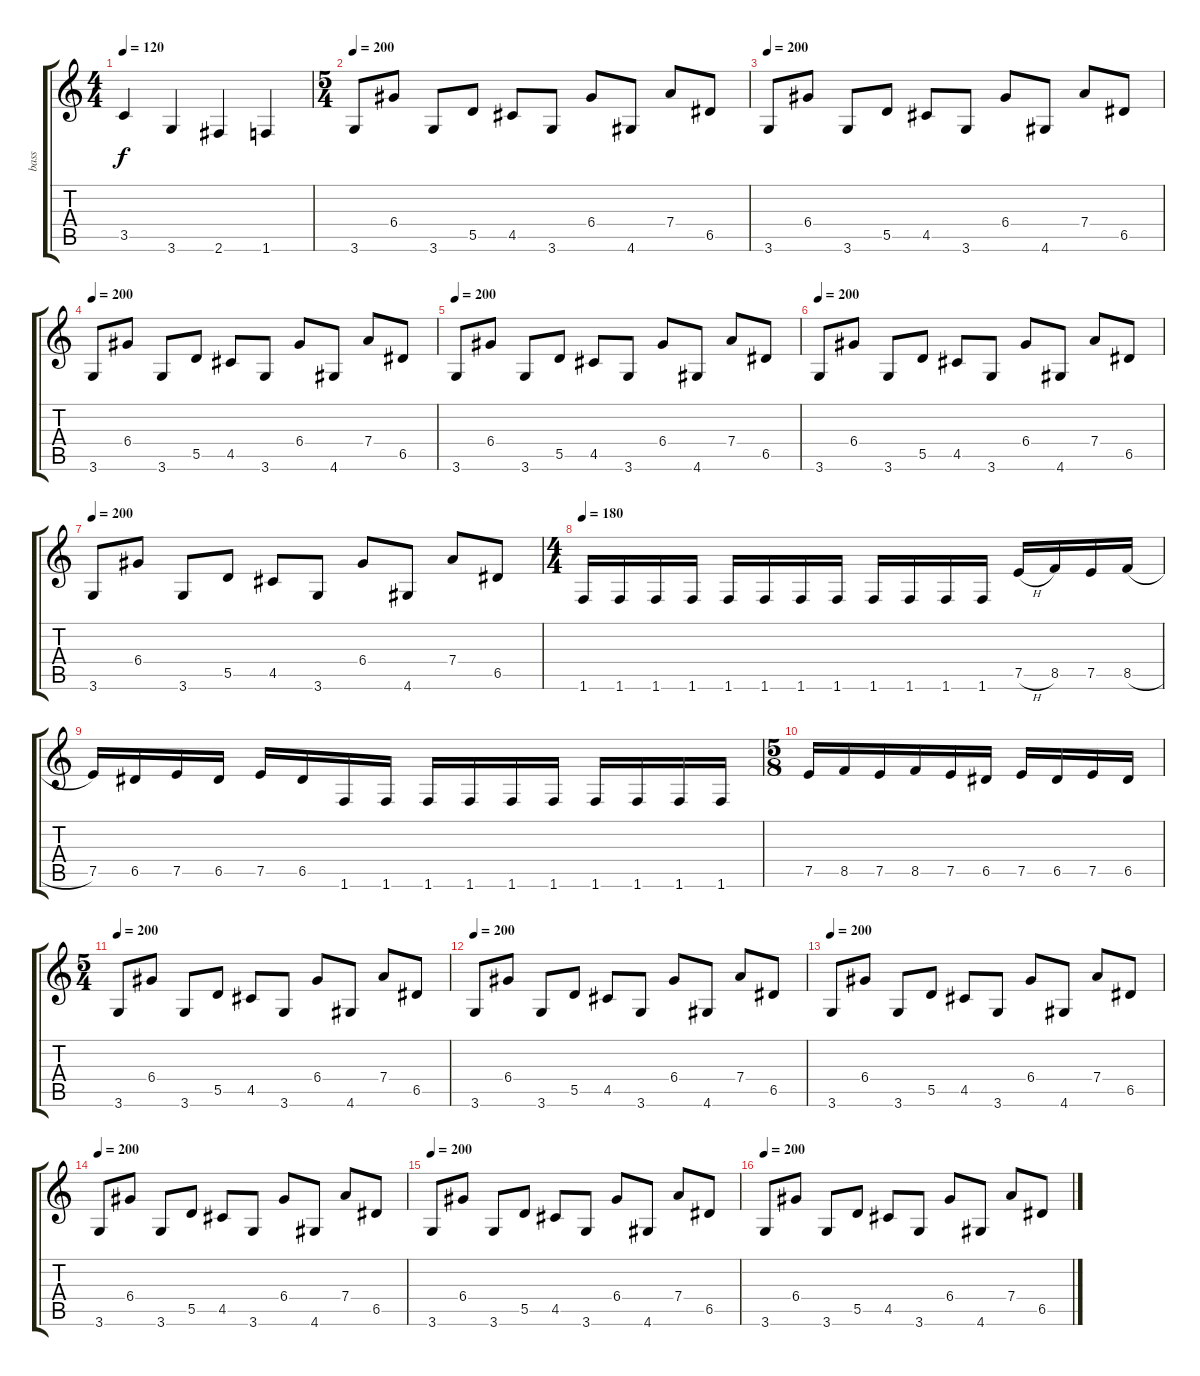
\track ("bass" "bass") {instrument electricbassfinger}
\staff {score tabs}
\tuning (E4 B3 G3 D3 A2 E2) {hide}
\ts (4 4)
\tempo 120
\clef g2
\ks c
3.5.4{dy f} 3.6.4 2.6.4 1.6.4 |
\ts (5 4)
\tempo 200
3.6.8 6.4.8 3.6.8 5.5.8 4.5.8 3.6.8 6.4.8 4.6.8 7.4.8 6.5.8 |
\tempo 200
3.6.8 6.4.8 3.6.8 5.5.8 4.5.8 3.6.8 6.4.8 4.6.8 7.4.8 6.5.8 |
\tempo 200
3.6.8 6.4.8 3.6.8 5.5.8 4.5.8 3.6.8 6.4.8 4.6.8 7.4.8 6.5.8 |
\tempo 200
3.6.8 6.4.8 3.6.8 5.5.8 4.5.8 3.6.8 6.4.8 4.6.8 7.4.8 6.5.8 |
\tempo 200
3.6.8 6.4.8 3.6.8 5.5.8 4.5.8 3.6.8 6.4.8 4.6.8 7.4.8 6.5.8 |
\tempo 200
3.6.8 6.4.8 3.6.8 5.5.8 4.5.8 3.6.8 6.4.8 4.6.8 7.4.8 6.5.8 |
\ts (4 4)
\tempo 180
1.6.16 1.6.16 1.6.16 1.6.16 1.6.16 1.6.16 1.6.16 1.6.16 1.6.16 1.6.16 1.6.16 1.6.16 7.5{h}.16 8.5.16 7.5.16 8.5{h}.16 |
7.5.16 6.5.16 7.5.16 6.5.16 7.5.16 6.5.16 1.6.16 1.6.16 1.6.16 1.6.16 1.6.16 1.6.16 1.6.16 1.6.16 1.6.16 1.6.16 |
\ts (5 8)
7.5.16 8.5.16 7.5.16 8.5.16 7.5.16 6.5.16 7.5.16 6.5.16 7.5.16 6.5.16 |
\ts (5 4)
\tempo 200
3.6.8 6.4.8 3.6.8 5.5.8 4.5.8 3.6.8 6.4.8 4.6.8 7.4.8 6.5.8 |
\tempo 200
3.6.8 6.4.8 3.6.8 5.5.8 4.5.8 3.6.8 6.4.8 4.6.8 7.4.8 6.5.8 |
\tempo 200
3.6.8 6.4.8 3.6.8 5.5.8 4.5.8 3.6.8 6.4.8 4.6.8 7.4.8 6.5.8 |
\tempo 200
3.6.8 6.4.8 3.6.8 5.5.8 4.5.8 3.6.8 6.4.8 4.6.8 7.4.8 6.5.8 |
\tempo 200
3.6.8 6.4.8 3.6.8 5.5.8 4.5.8 3.6.8 6.4.8 4.6.8 7.4.8 6.5.8 |
\tempo 200
3.6.8 6.4.8 3.6.8 5.5.8 4.5.8 3.6.8 6.4.8 4.6.8 7.4.8 6.5.8
